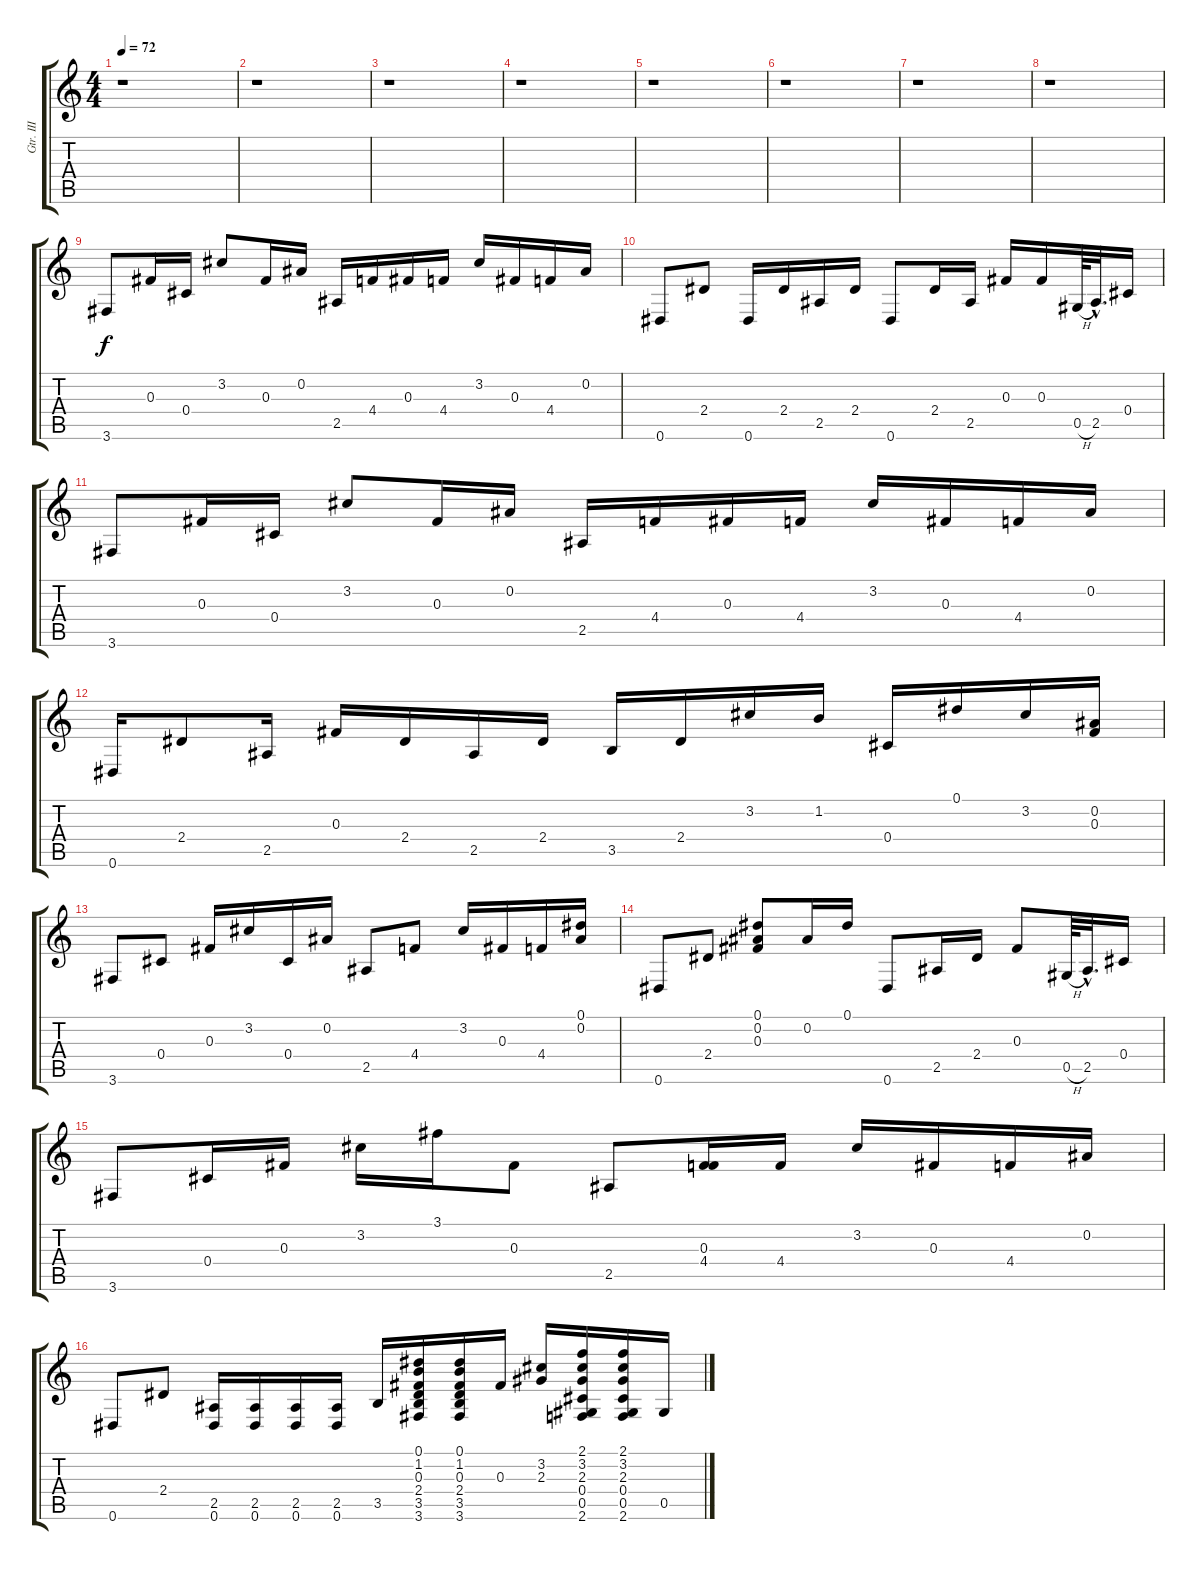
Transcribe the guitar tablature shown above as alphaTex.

\track ("Gtr. III" "Gtr. III") {instrument electricguitarclean}
\staff {score tabs}
\tuning (Eb4 Bb3 Gb3 Db3 Ab2 Eb2) {hide}
\ts (4 4)
\tempo 72
\clef g2
\ks c
r.1{dy f} |
r.1 |
r.1 |
r.1 |
r.1 |
r.1 |
r.1 |
r.1 |
3.6.8 0.3.16 0.4.16 3.2.8 0.3.16 0.2.16 2.5.16 4.4.16 0.3.16 4.4.16 3.2.16 0.3.16 4.4.16 0.2.16 |
0.6.8 2.4.8 0.6.16 2.4.16 2.5.16 2.4.16 0.6.8 2.4.16 2.5.16 0.3.16 0.3.16 0.5{h}.64 2.5{hac}.32{d} 0.4.16 |
3.6.8 0.3.16 0.4.16 3.2.8 0.3.16 0.2.16 2.5.16 4.4.16 0.3.16 4.4.16 3.2.16 0.3.16 4.4.16 0.2.16 |
0.6.16 2.4.8 2.5.16 0.3.16 2.4.16 2.5.16 2.4.16 3.5.16 2.4.16 3.2.16 1.2.16 0.4.16 0.1.16 3.2.16 (0.2 0.3).16 |
3.6.8 0.4.8 0.3.16 3.2.16 0.4.16 0.2.16 2.5.8 4.4.8 3.2.16 0.3.16 4.4.16 (0.1 0.2).16 |
0.6.8 2.4.8 (0.1 0.2 0.3).8 0.2.16 0.1.16 0.6.8 2.5.16 2.4.16 0.3.8 0.5{h}.64 2.5{hac}.32{d} 0.4.16 |
3.6.8 0.4.16 0.3.16 3.2.16 3.1.16 0.3.8 2.5.8 (0.3 4.4).16 4.4.16 3.2.16 0.3.16 4.4.16 0.2.16 |
0.6.8 2.4.8 (2.5 0.6).16 (2.5 0.6).16 (2.5 0.6).16 (2.5 0.6).16 3.5.16 (0.1 1.2 0.3 2.4 3.5 3.6).16 (0.1 1.2 0.3 2.4 3.5 3.6).16 0.3.16 (3.2 2.3).16 (2.1 3.2 2.3 0.4 0.5 2.6).16 (2.1 3.2 2.3 0.4 0.5 2.6).16 0.5.16
